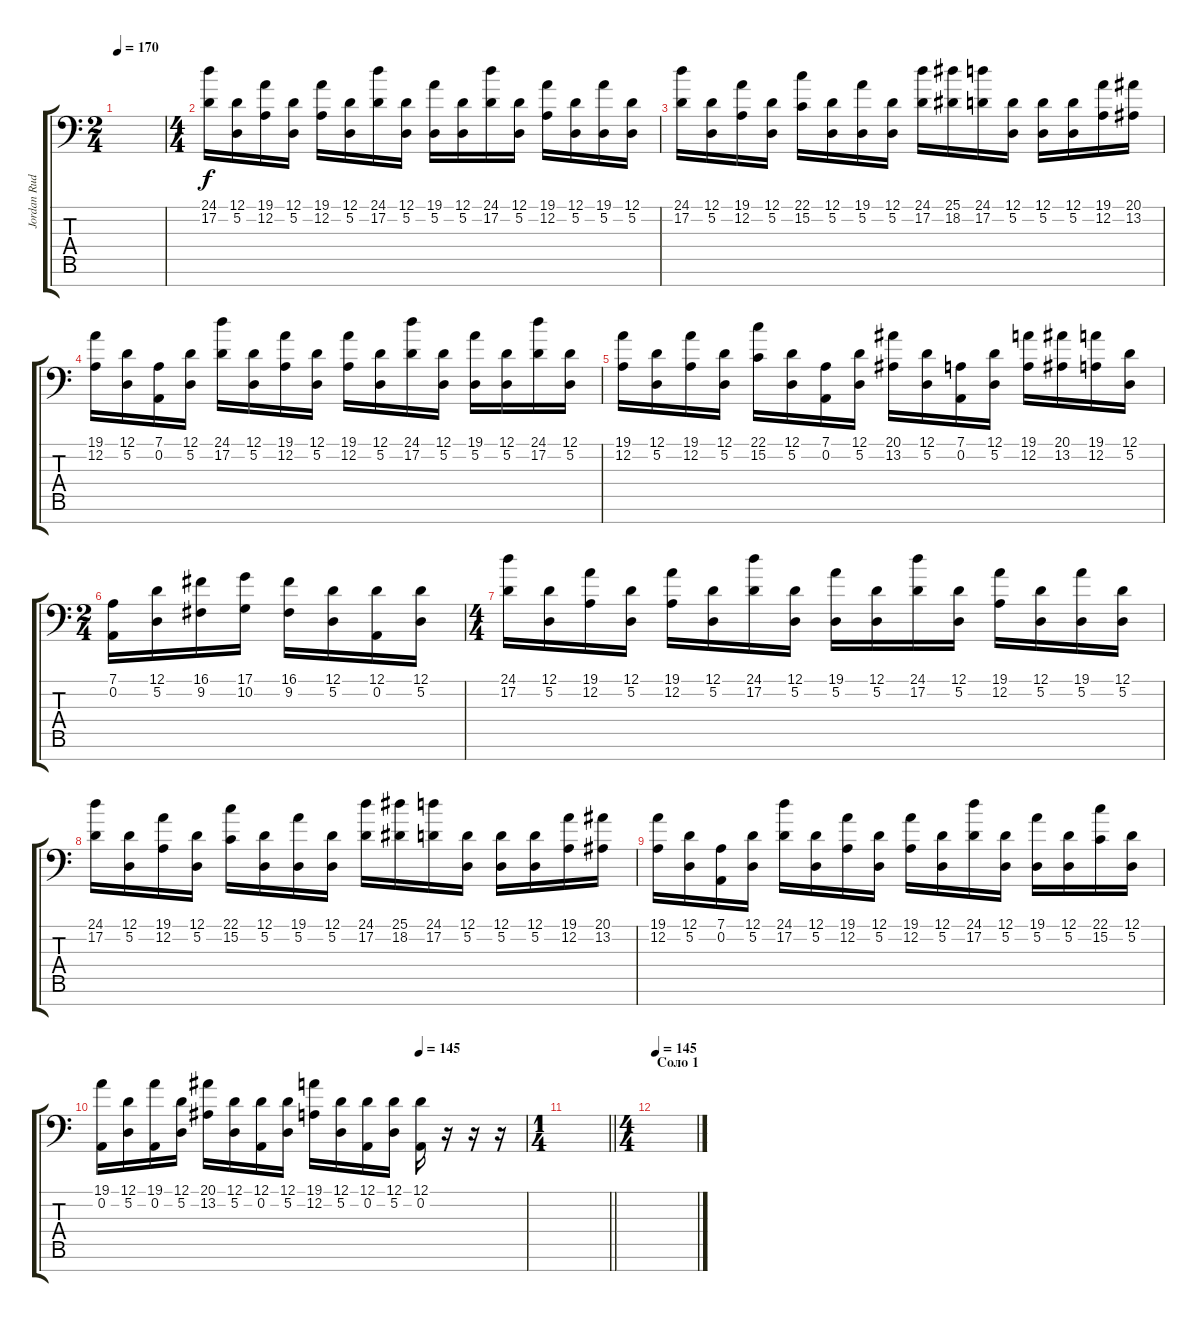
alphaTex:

\track ("Jordan Rudess lead (with tabulature)" "Jordan Rud") {instrument electricgrandpiano}
\staff {score tabs}
\tuning (D3 A2 F2 C2 G1 D1 A0) {hide}
\ts (2 4)
\tempo 170
\clef f4
\ks c
|
\ts (4 4)
(24.1 17.2).16{volume 16 balance 8 instrument sitar} (12.1 5.2).16 (19.1 12.2).16 (12.1 5.2).16 (19.1 12.2).16 (12.1 5.2).16 (24.1 17.2).16 (12.1 5.2).16 (19.1 5.2).16 (12.1 5.2).16 (24.1 17.2).16 (12.1 5.2).16 (19.1 12.2).16 (12.1 5.2).16 (19.1 5.2).16 (12.1 5.2).16 |
(24.1 17.2).16 (12.1 5.2).16 (19.1 12.2).16 (12.1 5.2).16 (22.1 15.2).16 (12.1 5.2).16 (19.1 5.2).16 (12.1 5.2).16 (24.1 17.2).16 (25.1 18.2).16 (24.1 17.2).16 (12.1 5.2).16 (12.1 5.2).16 (12.1 5.2).16 (19.1 12.2).16 (20.1 13.2).16 |
(19.1 12.2).16 (12.1 5.2).16 (7.1 0.2).16 (12.1 5.2).16 (24.1 17.2).16 (12.1 5.2).16 (19.1 12.2).16 (12.1 5.2).16 (19.1 12.2).16 (12.1 5.2).16 (24.1 17.2).16 (12.1 5.2).16 (19.1 5.2).16 (12.1 5.2).16 (24.1 17.2).16 (12.1 5.2).16 |
(19.1 12.2).16 (12.1 5.2).16 (19.1 12.2).16 (12.1 5.2).16 (22.1 15.2).16 (12.1 5.2).16 (7.1 0.2).16 (12.1 5.2).16 (20.1 13.2).16 (12.1 5.2).16 (7.1 0.2).16 (12.1 5.2).16 (19.1 12.2).16 (20.1 13.2).16 (19.1 12.2).16 (12.1 5.2).16 |
\ts (2 4)
(7.1 0.2).16 (12.1 5.2).16 (16.1 9.2).16 (17.1 10.2).16 (16.1 9.2).16 (12.1 5.2).16 (12.1 0.2).16 (12.1 5.2).16 |
\ts (4 4)
(24.1 17.2).16 (12.1 5.2).16 (19.1 12.2).16 (12.1 5.2).16 (19.1 12.2).16 (12.1 5.2).16 (24.1 17.2).16 (12.1 5.2).16 (19.1 5.2).16 (12.1 5.2).16 (24.1 17.2).16 (12.1 5.2).16 (19.1 12.2).16 (12.1 5.2).16 (19.1 5.2).16 (12.1 5.2).16 |
(24.1 17.2).16 (12.1 5.2).16 (19.1 12.2).16 (12.1 5.2).16 (22.1 15.2).16 (12.1 5.2).16 (19.1 5.2).16 (12.1 5.2).16 (24.1 17.2).16 (25.1 18.2).16 (24.1 17.2).16 (12.1 5.2).16 (12.1 5.2).16 (12.1 5.2).16 (19.1 12.2).16 (20.1 13.2).16 |
(19.1 12.2).16 (12.1 5.2).16 (7.1 0.2).16 (12.1 5.2).16 (24.1 17.2).16 (12.1 5.2).16 (19.1 12.2).16 (12.1 5.2).16 (19.1 12.2).16 (12.1 5.2).16 (24.1 17.2).16 (12.1 5.2).16 (19.1 5.2).16 (12.1 5.2).16 (22.1 15.2).16 (12.1 5.2).16 |
\tempo (145 0.75)
(19.1 0.2).16 (12.1 5.2).16 (19.1 0.2).16 (12.1 5.2).16 (20.1 13.2).16 (12.1 5.2).16 (12.1 0.2).16 (12.1 5.2).16 (19.1 12.2).16 (12.1 5.2).16 (12.1 0.2).16 (12.1 5.2).16 (12.1 0.2).16 r.16 r.16 r.16 |
\ts (1 4)
\barLineRight lightlight
|
\ts (4 4)
\section ("" "Соло 1")
\tempo 145
